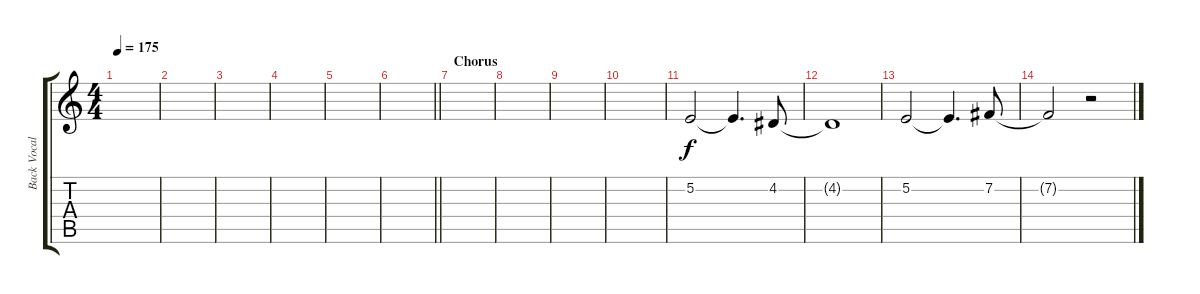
\track ("Back Vocals" "Back Vocal") {instrument tenorsax}
\staff {score tabs}
\tuning (E4 B3 G3 D3 A2 E2) {hide}
\ts (4 4)
\tempo 175
\clef g2
\ks c
|
|
|
|
|
\barLineRight lightlight
|
\section ("" "Chorus")
|
|
|
|
5.2.2 5.2{t}.4{d} 4.2.8 |
4.2{t}.1 |
5.2.2 5.2{t}.4{d} 7.2.8 |
7.2{t}.2 r.2
